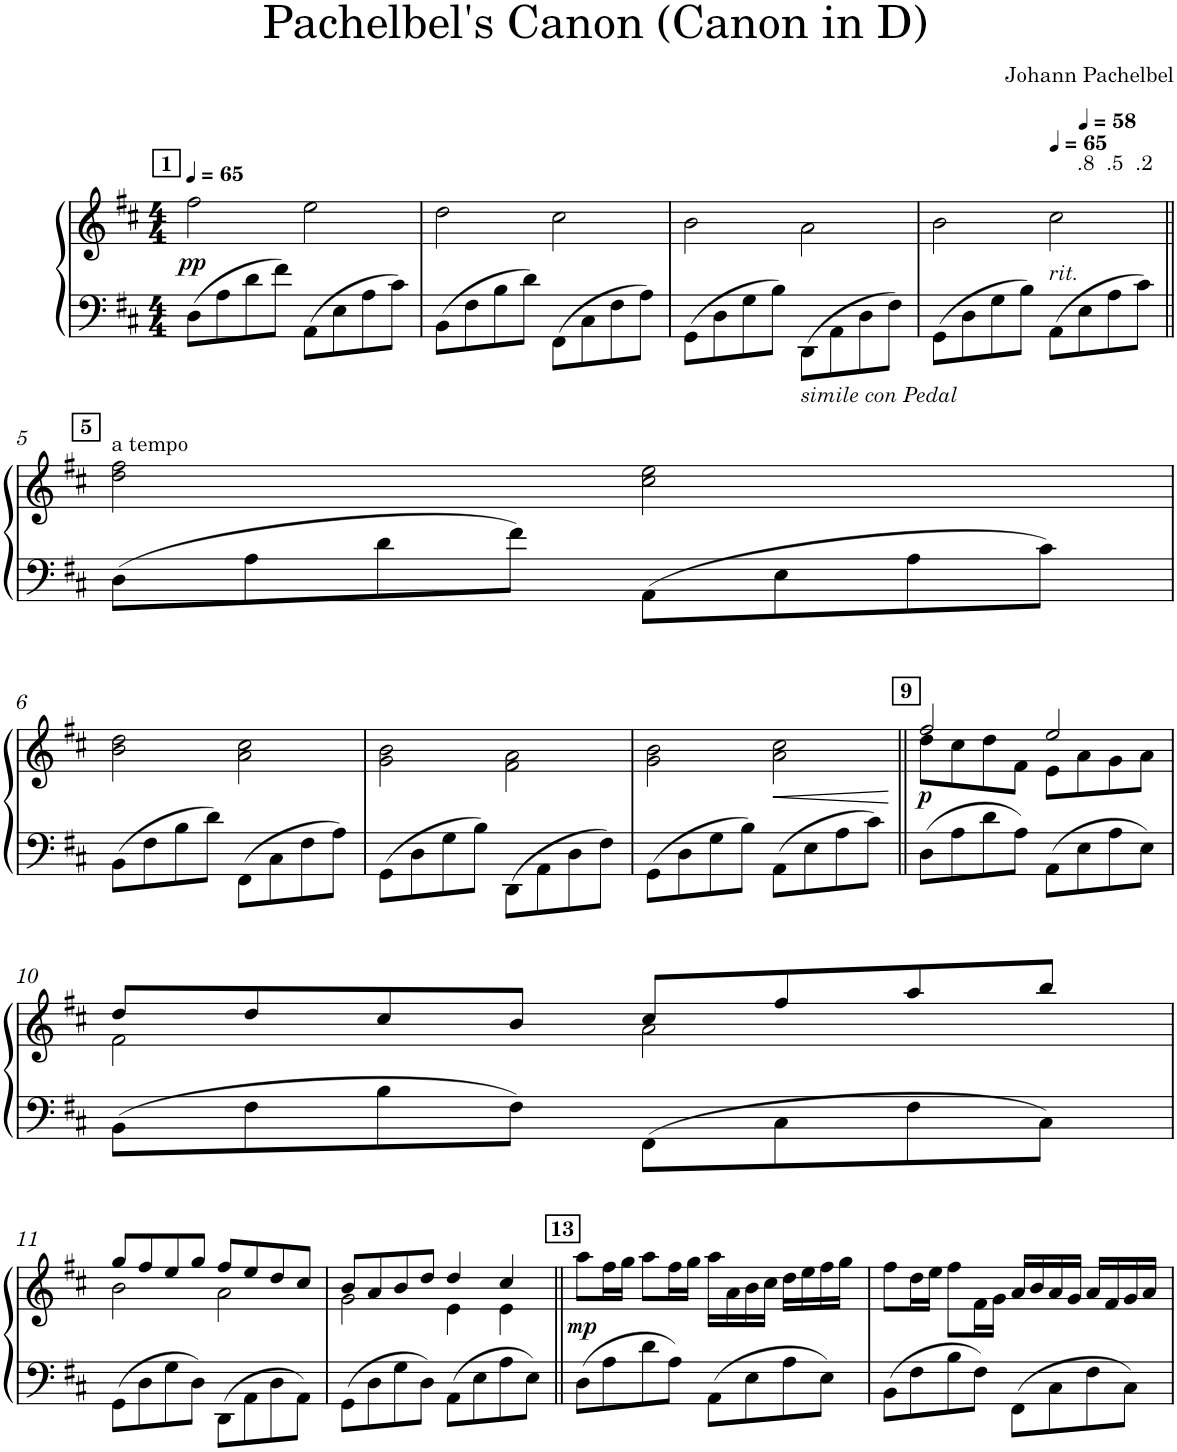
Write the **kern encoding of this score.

**kern	**kern	**dynam
*part1	*part1	*part1
*staff2	*staff1	*staff1/2
*I"Piano	*	*
*I'Pno.	*	*
*clefF4	*clefG2	*
*k[f#c#]	*k[f#c#]	*
*M4/4	*M4/4	*
*MM65	*MM65	*
!!LO:REH:place=s1:a:B:cj:t=1
=1	=1	=1
!	!	!LO:DY:b
8D\L	2ff#\	pp
8A\	.	.
8d\	.	.
8f#\J	.	.
8AA\L	2ee\	.
8E\	.	.
8A\	.	.
8c#\J	.	.
=2	=2	=2
8BB\L	2dd\	.
8F#\	.	.
8B\	.	.
8d\J	.	.
8FF#\L	2cc#\	.
8C#\	.	.
8F#\	.	.
8A\J	.	.
=3	=3	=3
8GG\L	2b\	.
8D\	.	.
8G\	.	.
8B\J	.	.
!LO:TX:b:i:t=simile con Pedal	!	!
8DD\L	2a\	.
8AA\	.	.
8D\	.	.
8F#\J	.	.
=4	=4	=4
*	*^	*
*	*	*^	*
*	*	*	*^	*
8GG\L	2b\	2ryy	2.ryy	2..ryy	.
8D\	.	.	.	.	.
8G\	.	.	.	.	.
8B\J	.	.	.	.	.
*	*MM65	*	*	*	*
!	!LO:TX:b:i:t=rit.	!	!	!	!
8AA\L	2cc#\	8ryy	.	.	.
*	*MM58	*	*	*	*
!	!	!LO:TX:a:t=.8	!	!	!
8E\	.	4.ryy	.	.	.
!	!	!	!LO:TX:a:t=.5	!	!
8A\	.	.	4ryy	.	.
!	!	!	!	!LO:TX:a:t=.2	!
8c#\J	.	.	.	8ryy	.
!!LO:LB:g=z
!!LO:REH:place=s1:a:B:cj:t=5
=5||	=5||	=5||	=5||	=5||	=5||
!	!LO:TX:a:t=a tempo	!	!	!	!
*	*v	*v	*v	*v	*
8D\L	2dd\ 2ff#\	.
8A\	.	.
8d\	.	.
8f#\J	.	.
8AA\L	2cc#\ 2ee\	.
8E\	.	.
8A\	.	.
8c#\J	.	.
!!LO:LB:g=z
=6	=6	=6
8BB\L	2b\ 2dd\	.
8F#\	.	.
8B\	.	.
8d\J	.	.
8FF#\L	2a\ 2cc#\	.
8C#\	.	.
8F#\	.	.
8A\J	.	.
=7	=7	=7
8GG\L	2g\ 2b\	.
8D\	.	.
8G\	.	.
8B\J	.	.
8DD\L	2f#\ 2a\	.
8AA\	.	.
8D\	.	.
8F#\J	.	.
=8	=8	=8
8GG\L	2g\ 2b\	.
8D\	.	.
8G\	.	.
8B\J	.	.
!	!	!LO:HP:b
8AA\L	2a\ 2cc#\	<
8E\	.	.
8A\	.	.
8c#\J	.	.
.	.	[
!!LO:REH:place=s1:a:B:cj:t=9
=9||	=9||	=9||
*	*^	*
!	!	!	!LO:DY:b
8D\L	2ff#/	8dd\L	p
8A\	.	8cc#\	.
8d\	.	8dd\	.
8A\J	.	8f#\J	.
8AA\L	2ee/	8e\L	.
8E\	.	8a\	.
8A\	.	8g\	.
8E\J	.	8a\J	.
!!LO:LB:g=z	!!
=10	=10	=10	=10
8BB\L	2f#\	8dd/L	.
8F#\	.	8dd/	.
8B\	.	8cc#/	.
8F#\J	.	8b/J	.
8FF#\L	2a\	8cc#/L	.
8C#\	.	8ff#/	.
8F#\	.	8aa/	.
8C#\J	.	8bb/J	.
!!LO:LB:g=z	!!
=11	=11	=11	=11
8GG\L	2b\	8gg/L	.
8D\	.	8ff#/	.
8G\	.	8ee/	.
8D\J	.	8gg/J	.
8DD\L	2a\	8ff#/L	.
8AA\	.	8ee/	.
8D\	.	8dd/	.
8AA\J	.	8cc#/J	.
=12	=12	=12	=12
8GG\L	2g\	8b/L	.
8D\	.	8a/	.
8G\	.	8b/	.
8D\J	.	8dd/J	.
8AA\L	4e\	4dd/	.
8E\	.	.	.
8A\	4e\	4cc#/	.
8E\J	.	.	.
*	*v	*v	*
!!LO:REH:place=s1:a:B:cj:t=13
=13||	=13||	=13||
!	!	!LO:DY:b
8D\L	8aa\L	mp
8A\	16ff#\L	.
.	16gg\JJ	.
8d\	8aa\L	.
8A\J	16ff#\L	.
.	16gg\JJ	.
8AA\L	16aa\LL	.
.	16a\	.
8E\	16b\	.
.	16cc#\JJ	.
8A\	16dd\LL	.
.	16ee\	.
8E\J	16ff#\	.
.	16gg\JJ	.
=14	=14	=14
8BB\L	8ff#\L	.
8F#\	16dd\L	.
.	16ee\JJ	.
8B\	8ff#\L	.
8F#\J	16f#\L	.
.	16g\JJ	.
8FF#\L	16a/LL	.
.	16b/	.
8C#\	16a/	.
.	16g/JJ	.
8F#\	16a/LL	.
.	16f#/	.
8C#\J	16g/	.
.	16a/JJ	.
=	=	=
*-	*-	*-
